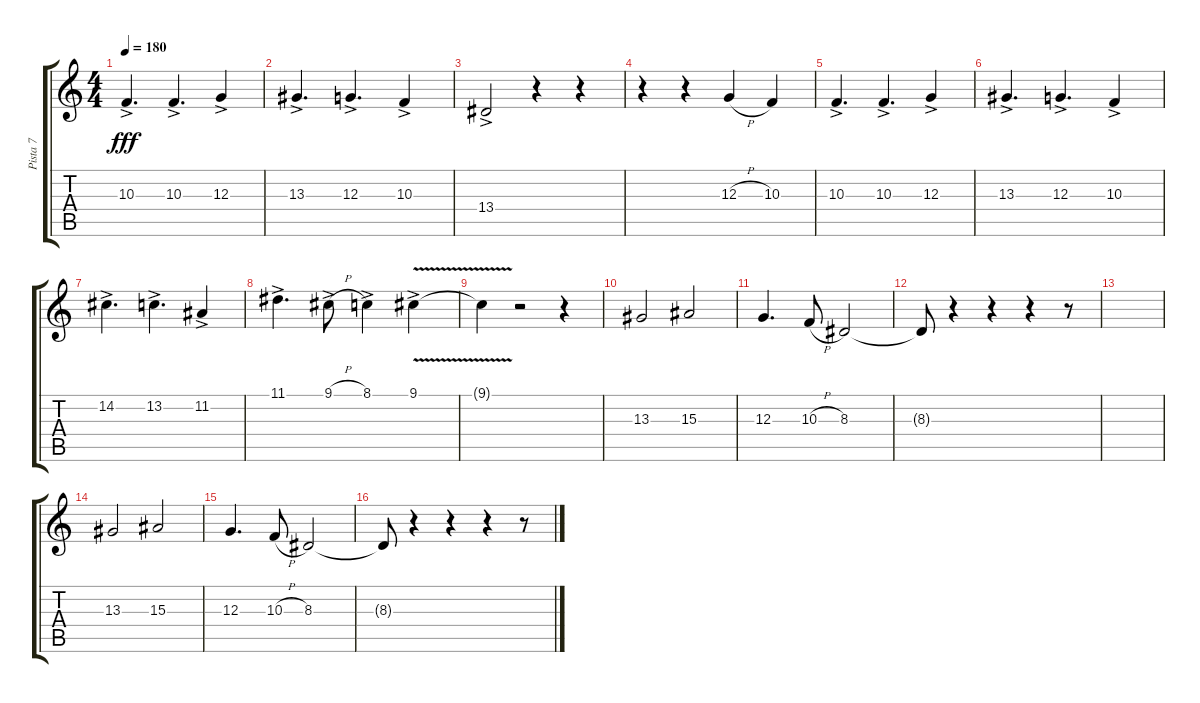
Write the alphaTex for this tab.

\track ("Pista 7" "Pista 7") {instrument sopranosax}
\staff {score tabs}
\tuning (E4 B3 G3 D3 A2 E2) {hide}
\ts (4 4)
\tempo 180
\clef g2
\ks c
10.3{ac}.4{d dy fff} 10.3{ac}.4{d} 12.3{ac}.4 |
13.3{ac}.4{d} 12.3{ac}.4{d} 10.3{ac}.4 |
13.4{ac}.2 r.4 r.4 |
r.4 r.4 12.3{h}.4 10.3.4 |
10.3{ac}.4{d} 10.3{ac}.4{d} 12.3{ac}.4 |
13.3{ac}.4{d} 12.3{ac}.4{d} 10.3{ac}.4 |
14.2{ac}.4{d} 13.2{ac}.4{d} 11.2{ac}.4 |
11.1{ac}.4{d} 9.1{h ac}.8 8.1{ac}.4 9.1{v ac}.4 |
9.1{v t}.4 r.2 r.4 |
13.3.2 15.3.2 |
12.3.4{d} 10.3{h}.8 8.3.2 |
8.3{t}.8 r.4 r.4 r.4 r.8 |
|
13.3.2 15.3.2 |
12.3.4{d} 10.3{h}.8 8.3.2 |
8.3{t}.8 r.4 r.4 r.4 r.8
